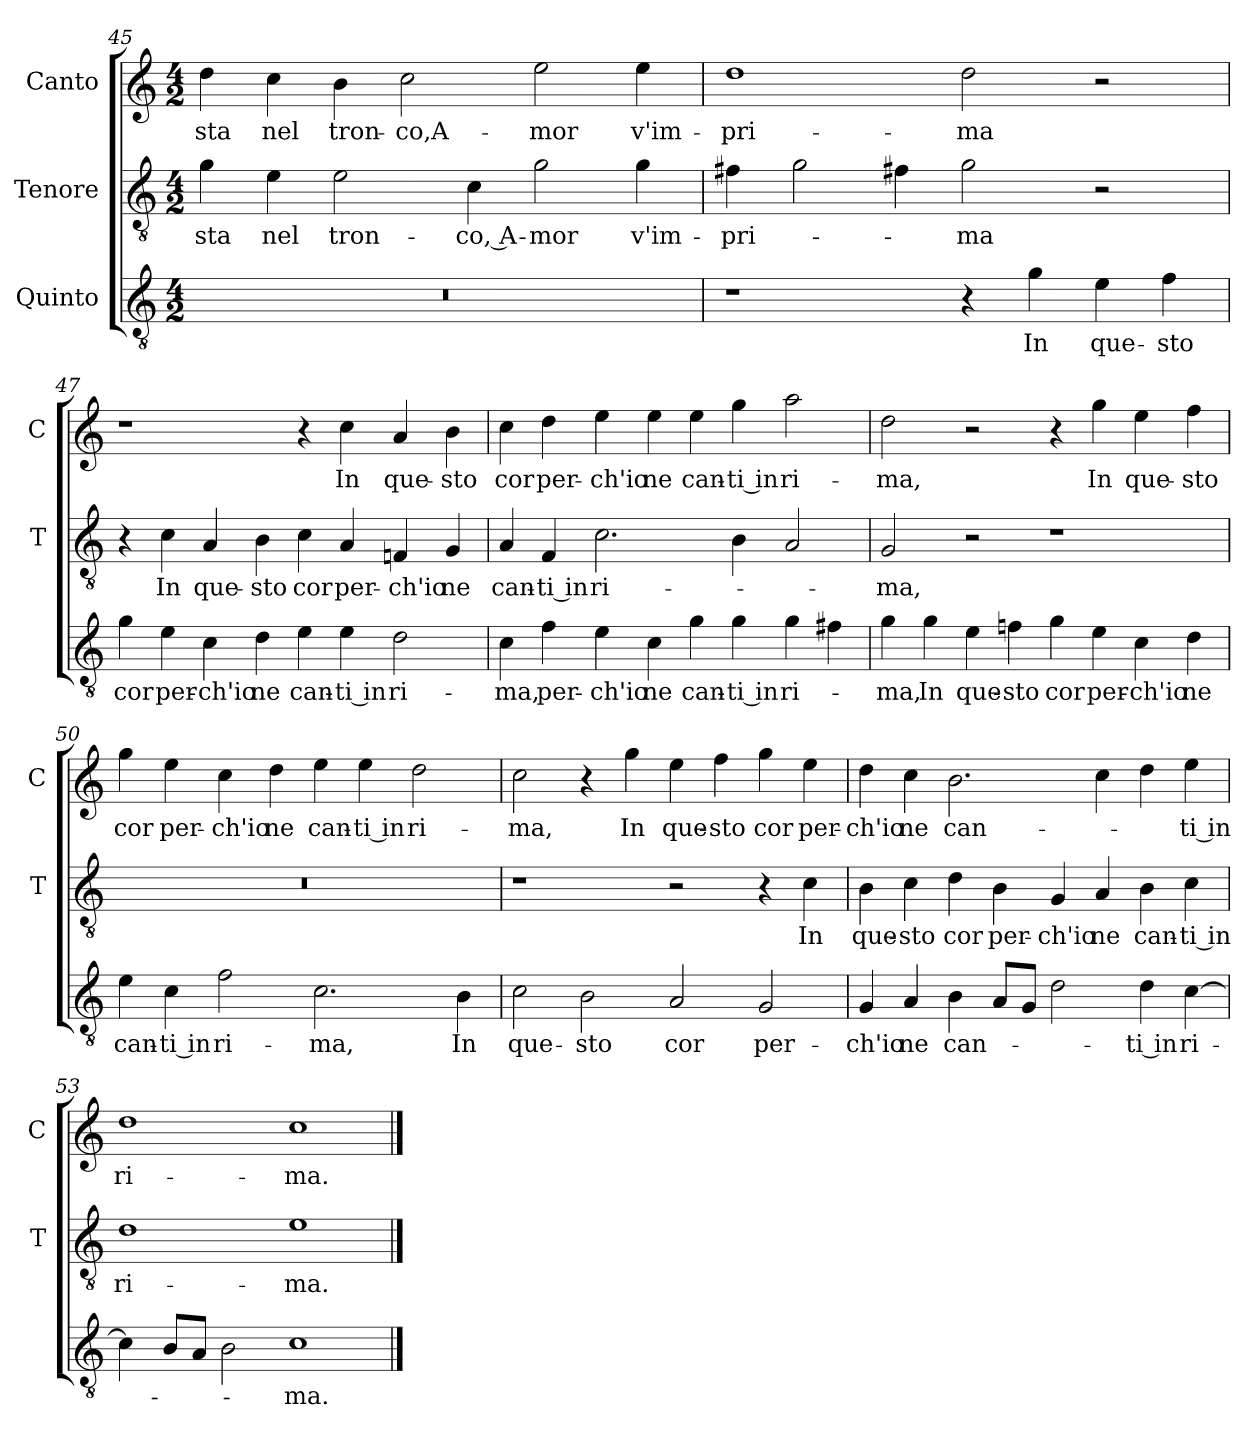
**kern	**text	**kern	**text	**kern	**text
*part3	*part3	*part2	*part2	*part1	*part1
*staff3	*staff3	*staff2	*staff2	*staff1	*staff1
*I"Quinto	*	*I"Tenore	*	*I"Canto	*
*	*	*I'T	*	*I'C	*
*clefGv2	*	*clefGv2	*	*clefG2	*
*k[]	*	*k[]	*	*k[]	*
*M4/2	*	*M4/2	*	*M4/2	*
=45	=45	=45	=45	=45	=45
0r	.	4g	-sta	4dd	-sta
.	.	4e	nel	4cc	nel
.	.	2e	tron-	4b	tron-
.	.	.	.	2cc	-co,A-
.	.	4c	-co, A-	.	.
.	.	2g	-mor	2ee	-mor
.	.	4g	v'im-	4ee	v'im-
=46	=46	=46	=46	=46	=46
1r	.	4f#X	-pri-	1dd	-pri-
.	.	2g	.	.	.
.	.	4f#X	.	.	.
4r	.	2g	-ma	2dd	-ma
4g	In	.	.	.	.
4e	que-	2r	.	2r	.
4f	-sto	.	.	.	.
=47	=47	=47	=47	=47	=47
4g	cor	4r	.	1r	.
4e	per-	4c	In	.	.
4c	-ch'io	4A	que-	.	.
4d	ne	4B	-sto	.	.
4e	can-	4c	cor	4r	.
4e	-ti in	4A	per-	4cc	In
2d	ri-	4Fn	-ch'io	4a	que-
.	.	4G	ne	4b	-sto
=48	=48	=48	=48	=48	=48
4c	-ma,	4A	can-	4cc	cor
4f	per-	4F	-ti in	4dd	per-
4e	-ch'io	2.c	ri-	4ee	-ch'io
4c	ne	.	.	4ee	ne
4g	can-	.	.	4ee	can-
4g	-ti in	4B	.	4gg	-ti in
4g	ri-	2A	.	2aa	ri-
4f#X	.	.	.	.	.
=49	=49	=49	=49	=49	=49
4g	-ma,	2G	-ma,	2dd	-ma,
4g	In	.	.	.	.
4e	que-	2r	.	2r	.
4fn	-sto	.	.	.	.
4g	cor	1r	.	4r	.
4e	per-	.	.	4gg	In
4c	-ch'io	.	.	4ee	que-
4d	ne	.	.	4ff	-sto
=50	=50	=50	=50	=50	=50
4e	can-	0r	.	4gg	cor
4c	-ti in	.	.	4ee	per-
2f	ri-	.	.	4cc	-ch'io
.	.	.	.	4dd	ne
2.c	-ma,	.	.	4ee	can-
.	.	.	.	4ee	-ti in
.	.	.	.	2dd	ri-
4B	In	.	.	.	.
=51	=51	=51	=51	=51	=51
2c	que-	1r	.	2cc	-ma,
2B	-sto	.	.	4r	.
.	.	.	.	4gg	In
2A	cor	2r	.	4ee	que-
.	.	.	.	4ff	-sto
2G	per-	4r	.	4gg	cor
.	.	4c	In	4ee	per-
=52	=52	=52	=52	=52	=52
4G	-ch'io	4B	que-	4dd	-ch'io
4A	ne	4c	-sto	4cc	ne
4B	can-	4d	cor	2.b	can-
8AL	.	4B	per-	.	.
8GJ	.	.	.	.	.
2d	.	4G	-ch'io	.	.
.	.	4A	ne	4cc	.
4d	-ti in	4B	can-	4dd	.
[4c	ri-	4c	-ti in	4ee	-ti in
=53	=53	=53	=53	=53	=53
4c]	.	1d	ri-	1dd	ri-
8BL	.	.	.	.	.
8AJ	.	.	.	.	.
2B	.	.	.	.	.
1c	-ma.	1e	-ma.	1cc	-ma.
==	==	==	==	==	==
*-	*-	*-	*-	*-	*-
